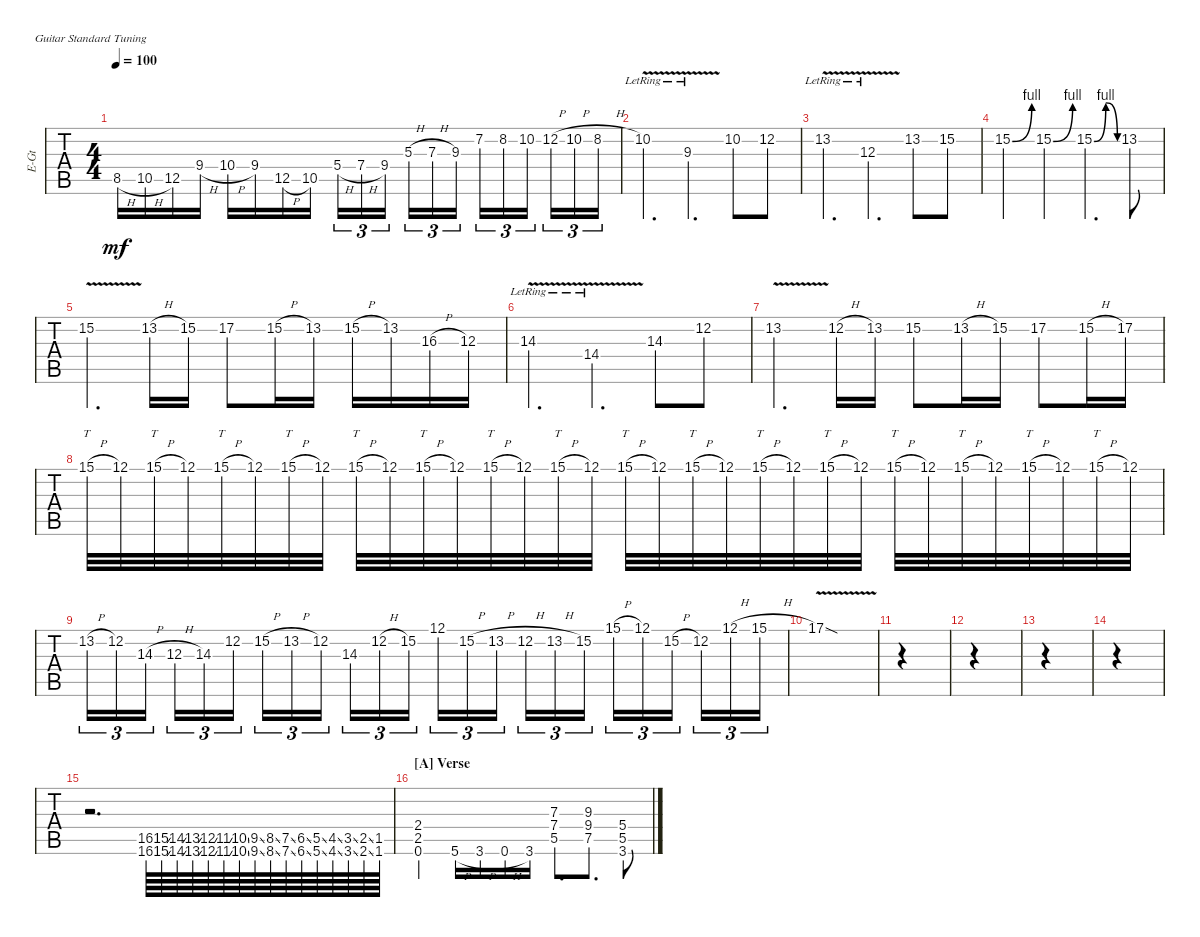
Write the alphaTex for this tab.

\defaultSystemsLayout 4
\bracketExtendMode groupsimilarinstruments
\otherSystemsTrackNameOrientation horizontal
\track ("Matthew" "E-Gt") {instrument distortionguitar}
\staff {tabs}
\tuning (E4 B3 G3 D3 A2 E2)
\ts (4 4)
\tempo 100
\clef g2
\ks c
8.5{h}.16{dy mf} 10.5{h}.16 12.5.16 9.4{h}.16 10.4{h}.16 9.4.16 12.5{h}.16 10.5.16 5.4{h}.16{tu (3 2)} 7.4{h}.16{tu (3 2)} 9.4.16{tu (3 2)} 5.3{h}.16{tu (3 2)} 7.3{h}.16{tu (3 2)} 9.3.16{tu (3 2)} 7.2{acc #}.16{tu (3 2)} 8.2.16{tu (3 2)} 10.2.16{tu (3 2)} 12.2{h}.16{tu (3 2)} 10.2{h}.16{tu (3 2)} 8.2{h}.16{tu (3 2)} |
10.2{v lr}.4{d} 9.3{v lr}.4{d} 10.2.8 12.2.8 |
13.2{v lr}.4{d} 12.3{v lr}.4{d} 13.2.8 15.2.8 |
15.2{be (bend 0 0 15 4)}.4 15.2{be (bend 0 0 15 4)}.4 15.2{be (bendrelease 0 0 10.2 4 31.2 4 43.199999999999996 0)}.4{d} 13.2.8 |
15.2{v}.4{d} 13.2{h}.16 15.2.16 17.2.8 15.2{h}.16 13.2.16 15.2{h}.16 13.2.16 16.3{h}.16 12.3.16 |
14.3{v lr}.4{d} 14.4{v lr}.4{d} 14.3.8 12.2.8 |
13.2{v}.4{d} 12.2{h}.16 13.2.16 15.2.8 13.2{h}.16 15.2.16 17.2.8 15.2{h}.16 17.2.16 |
15.1{h}.32{tt} 12.1.32 15.1{h}.32{tt} 12.1.32 15.1{h}.32{tt} 12.1.32 15.1{h}.32{tt} 12.1.32 15.1{h}.32{tt} 12.1.32 15.1{h}.32{tt} 12.1.32 15.1{h}.32{tt} 12.1.32 15.1{h}.32{tt} 12.1.32 15.1{h}.32{tt} 12.1.32 15.1{h}.32{tt} 12.1.32 15.1{h}.32{tt} 12.1.32 15.1{h}.32{tt} 12.1.32 15.1{h}.32{tt} 12.1.32 15.1{h}.32{tt} 12.1.32 15.1{h}.32{tt} 12.1.32 15.1{h}.32{tt} 12.1.32 |
13.2{h}.16{tu (3 2)} 12.2.16{tu (3 2)} 14.3{h}.16{tu (3 2)} 12.3{h}.16{tu (3 2)} 14.3.16{tu (3 2)} 12.2.16{tu (3 2)} 15.2{h}.16{tu (3 2)} 13.2{h}.16{tu (3 2)} 12.2.16{tu (3 2)} 14.3.16{tu (3 2)} 12.2{h}.16{tu (3 2)} 15.2.16{tu (3 2)} 12.1.16{tu (3 2)} 15.2{h}.16{tu (3 2)} 13.2{h}.16{tu (3 2)} 12.2{h}.16{tu (3 2)} 13.2{h}.16{tu (3 2)} 15.2.16{tu (3 2)} 15.1{h}.16{tu (3 2)} 12.1.16{tu (3 2)} 15.2{h}.16{tu (3 2)} 12.2.16{tu (3 2)} 12.1{h}.16{tu (3 2)} 15.1{h}.16{tu (3 2)} |
17.1{v sod}.1 |
|
|
|
|
r.2{d} (16.5{acc #} 16.6{acc #}).64 (15.6{ss} 15.5{ss}).64 (14.6{ss acc #} 14.5{ss}).64 (13.6{ss} 13.5{ss acc #}).64 (12.6{ss} 12.5{ss}).64 (11.6{ss acc #} 11.5{ss acc #}).64 (10.6{ss} 10.5{ss}).64 (9.6{ss acc #} 9.5{ss acc #}).64 (8.6{ss} 8.5{ss}).64 (7.6{ss} 7.5{ss}).64 (6.6{ss acc #} 6.5{ss acc #}).64 (5.6{ss} 5.5{ss}).64 (4.6{ss acc #} 4.5{ss acc #}).64 (3.6{ss} 3.5{ss}).64 (2.6{ss acc #} 2.5{ss}).64 (1.6 1.5{acc #}).64 |
\section ("A" "Verse")
(0.6 2.5 2.4).4 5.6{h}.16 3.6{h}.16 0.6{h}.16 3.6.16 (5.5 7.4 7.3).8{d} (7.5 9.4 9.3).8{d} (3.6 5.5 5.4).8
